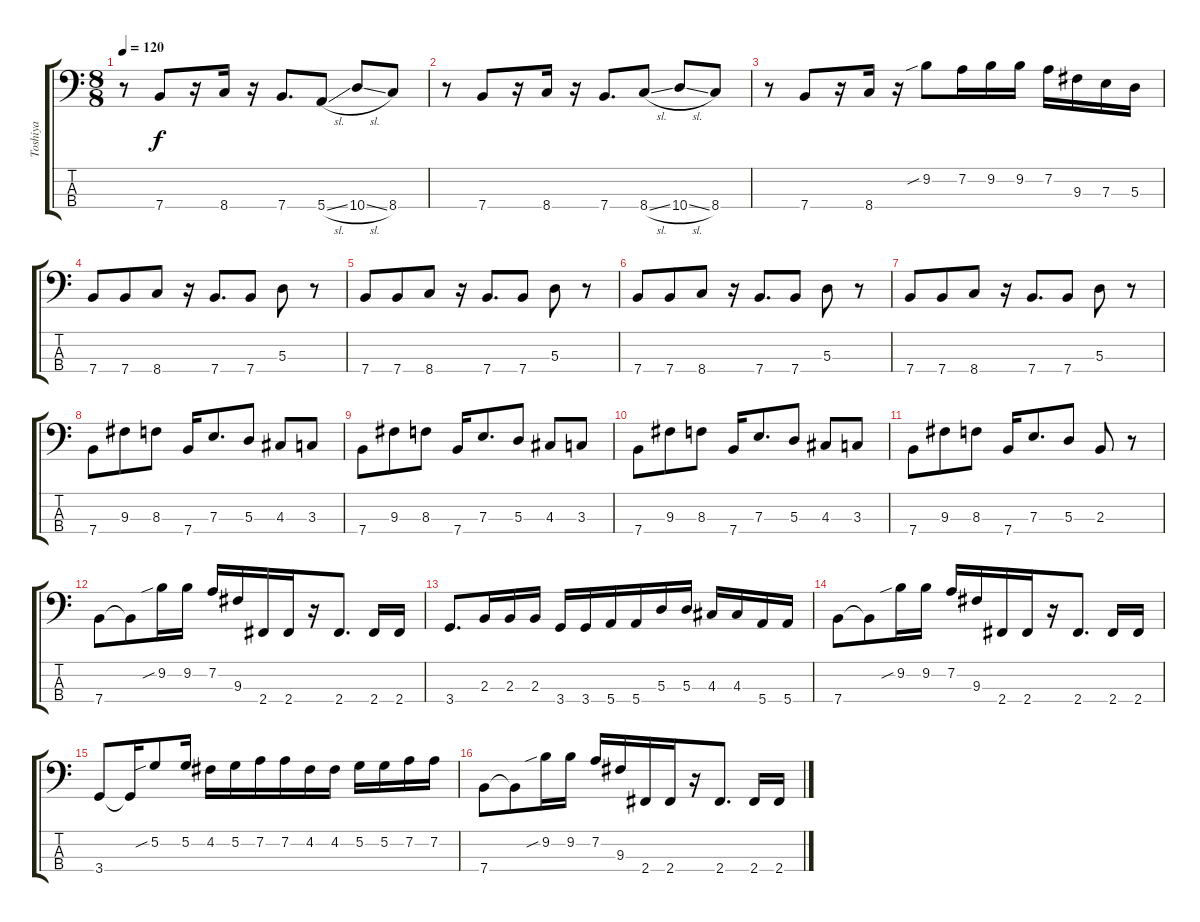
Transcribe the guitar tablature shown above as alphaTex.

\track ("Toshiya" "Toshiya") {instrument electricbasspick}
\staff {score tabs}
\tuning (G2 D2 A1 E1) {hide}
\ts (8 8)
\tempo 120
\clef f4
\ks c
r.8{dy f} 7.4.8 r.16 8.4.16 r.16 7.4.8{d} 5.4{sl}.8 10.4{sl}.8 8.4.8 |
r.8 7.4.8 r.16 8.4.16 r.16 7.4.8{d} 8.4{sl}.8 10.4{sl}.8 8.4.8 |
r.8 7.4.8 r.16 8.4.16 r.16 9.2{sib}.8 7.2.16 9.2.16 9.2.16 7.2.16 9.3.16 7.3.16 5.3.16 |
7.4.8 7.4.8 8.4.8 r.16 7.4.8{d} 7.4.8 5.3.8 r.8 |
7.4.8 7.4.8 8.4.8 r.16 7.4.8{d} 7.4.8 5.3.8 r.8 |
7.4.8 7.4.8 8.4.8 r.16 7.4.8{d} 7.4.8 5.3.8 r.8 |
7.4.8 7.4.8 8.4.8 r.16 7.4.8{d} 7.4.8 5.3.8 r.8 |
7.4.8 9.3.8 8.3.8 7.4.16 7.3.8{d} 5.3.8 4.3.8 3.3.8 |
7.4.8 9.3.8 8.3.8 7.4.16 7.3.8{d} 5.3.8 4.3.8 3.3.8 |
7.4.8 9.3.8 8.3.8 7.4.16 7.3.8{d} 5.3.8 4.3.8 3.3.8 |
7.4.8 9.3.8 8.3.8 7.4.16 7.3.8{d} 5.3.8 2.3.8 r.8 |
7.4.8 7.4{t}.8 9.2{sib}.16 9.2.16 7.2.16 9.3.16 2.4.16 2.4.16 r.16 2.4.8{d} 2.4.16 2.4.16 |
3.4.8{d} 2.3.16 2.3.16 2.3.16 3.4.16 3.4.16 5.4.16 5.4.16 5.3.16 5.3.16 4.3.16 4.3.16 5.4.16 5.4.16 |
7.4.8 7.4{t}.8 9.2{sib}.16 9.2.16 7.2.16 9.3.16 2.4.16 2.4.16 r.16 2.4.8{d} 2.4.16 2.4.16 |
3.4.8 3.4{t}.16 5.2{sib}.8 5.2.16 4.2.16 5.2.16 7.2.16 7.2.16 4.2.16 4.2.16 5.2.16 5.2.16 7.2.16 7.2.16 |
7.4.8 7.4{t}.8 9.2{sib}.16 9.2.16 7.2.16 9.3.16 2.4.16 2.4.16 r.16 2.4.8{d} 2.4.16 2.4.16
